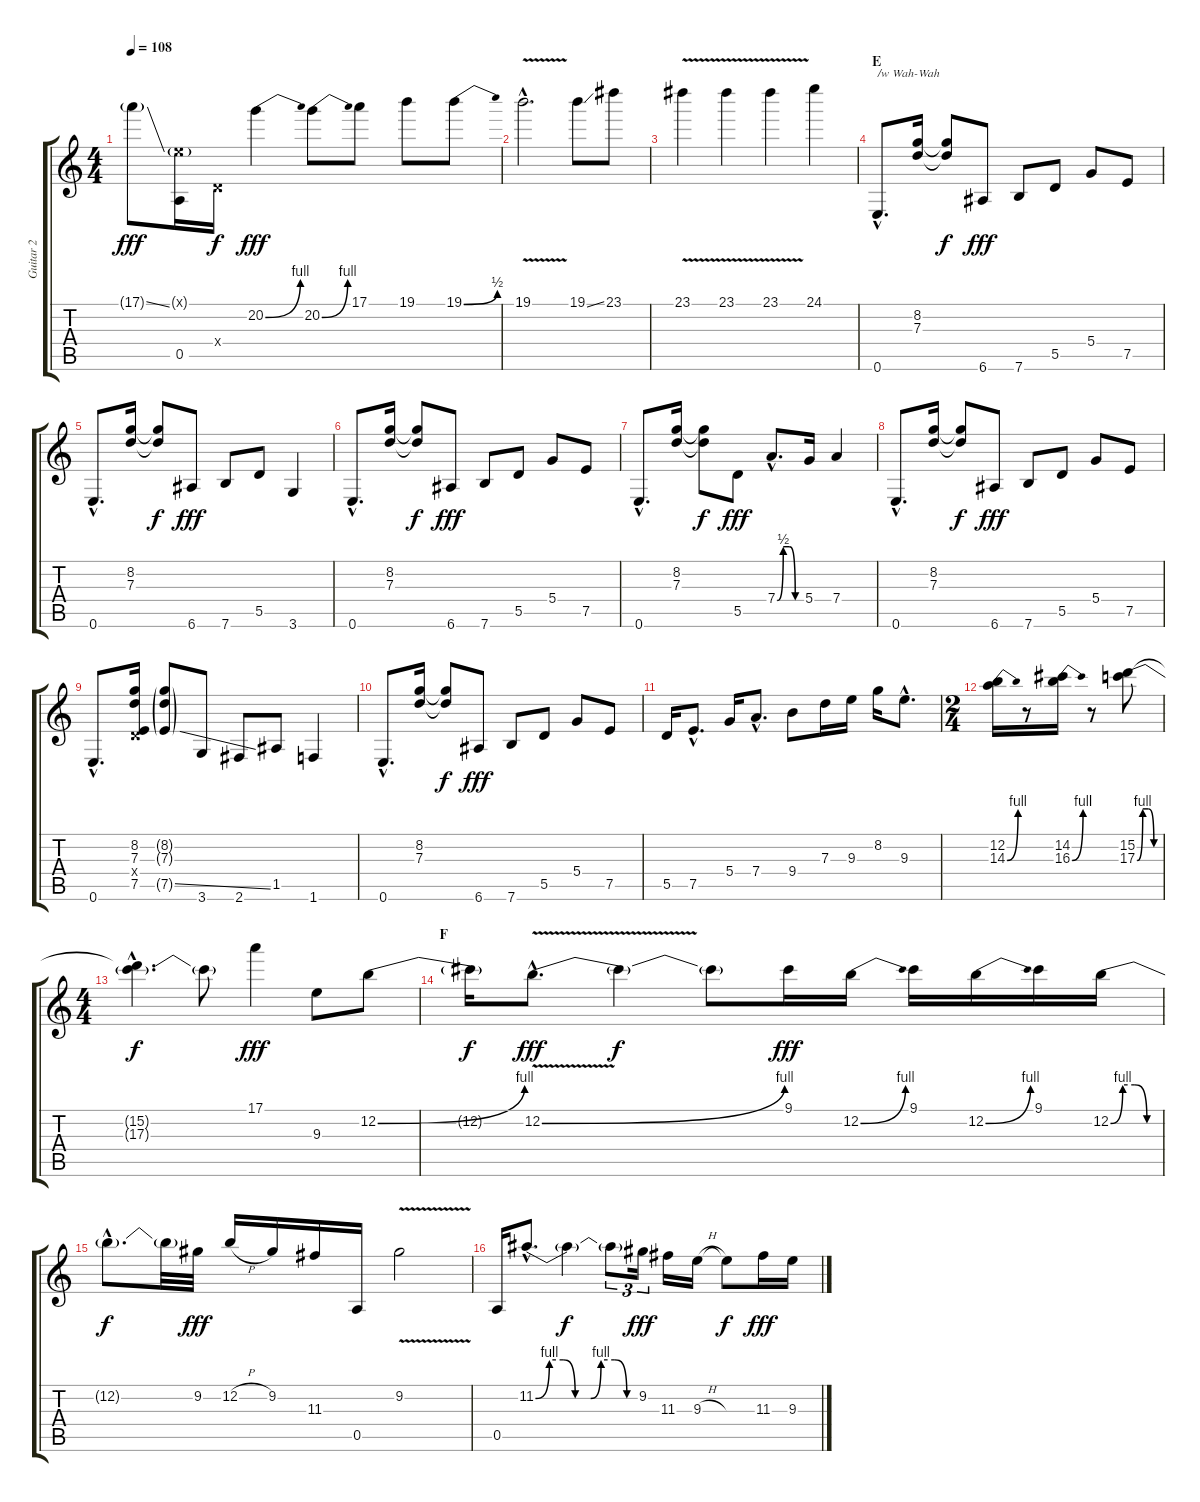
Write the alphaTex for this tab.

\track ("Guitar 2" "Guitar 2") {instrument overdrivenguitar}
\staff {score tabs}
\tuning (E4 B3 G3 D3 A2 E2) {hide}
\ts (4 4)
\tempo 108
\clef g2
\ks c
17.1{ss g}.8{dy fff} (0.1{g x} 0.5).16 0.4{x}.16{dy f} 20.2{be (bend 0 0 60 4)}.4{dy fff} 20.2{be (bend 0 0 60 4)}.8 17.1.8 19.1.8 19.1{be (bend 0 0 60 2)}.8 |
19.1{v hac}.2{d} 19.1{ss}.8 23.1.8 |
23.1{v}.4 23.1{v}.4 23.1{v}.4 24.1.4 |
\section ("" "E")
0.6{hac}.8{d txt "/w Wah-Wah"} (8.2 7.3).16 (8.2{t} 7.3{t}).8{dy f} 6.6.8{dy fff} 7.6.8 5.5.8 5.4.8 7.5.8 |
0.6{hac}.8{d} (8.2 7.3).16 (8.2{t} 7.3{t}).8{dy f} 6.6.8{dy fff} 7.6.8 5.5.8 3.6.4 |
0.6{hac}.8{d} (8.2 7.3).16 (8.2{t} 7.3{t}).8{dy f} 6.6.8{dy fff} 7.6.8 5.5.8 5.4.8 7.5.8 |
0.6{hac}.8{d} (8.2 7.3).16 (8.2{t} 7.3{t}).8{dy f} 5.5.8{dy fff} 7.4{be (custom 0 0 15 2 30 2 45 0 60 0) hac}.8{d} 5.4.16 7.4.4 |
0.6{hac}.8{d} (8.2 7.3).16 (8.2{t} 7.3{t}).8{dy f} 6.6.8{dy fff} 7.6.8 5.5.8 5.4.8 7.5.8 |
0.6{hac}.8{d} (8.2 7.3 0.4{x} 7.5).16 (8.2{g} 7.3{g} 7.5{ss g}).8 3.6.8 2.6.8 1.5.8 1.6.4 |
0.6{hac}.8{d} (8.2 7.3).16 (8.2{t} 7.3{t}).8{dy f} 6.6.8{dy fff} 7.6.8 5.5.8 5.4.8 7.5.8 |
5.5.16 7.5{hac}.8{d} 5.4.16 7.4{hac}.8{d} 9.4.8 7.3.16 9.3.16 8.2.16 9.3{hac}.8{d} |
\ts (2 4)
(12.2 14.3{be (bend 0 0 60 4)}).16 r.8 (14.2 16.3{be (bend 0 0 60 4)}).16 r.8 (15.2 17.3{be (custom 0 0 15 4 30 4 45 0 60 0)}).8 |
\ts (4 4)
(15.2{hac t} 17.3{hac t}).4{d dy f} 17.3{t}.8 17.1.4{dy fff} 9.3.8 12.2{be (bend 0 0 60 4)}.8 |
\section ("" "F")
12.2{t}.16{dy f} 12.2{be (bend 0 0 60 4) v hac}.8{d dy fff} 12.2{t}.4{dy f} 12.2{t}.8 9.1.16{dy fff} 12.2{be (bend 0 0 60 4)}.16 9.1.16 12.2{be (bend 0 0 60 4)}.16 9.1.16 12.2{be (custom 0 0 15 4 30 4 45 0 60 0)}.16 |
12.2{hac t}.8{d dy f} 12.2{t}.32 9.2.32{dy fff} 12.2{h}.16 9.2.16 11.3.16 0.5.16 9.2{v}.2 |
0.5.16 11.2{be (custom 0 0 8 4 16 4 23 0 32 0 38 4 46 4 53 0 60 0) hac}.8{d} 11.2{t}.4{dy f} 11.2{t}.8{tu (3 2)} 9.2.16{tu (3 2) dy fff} 11.3.16 9.3{h}.16 9.3{t}.8{dy f} 11.3.16{dy fff} 9.3.16
